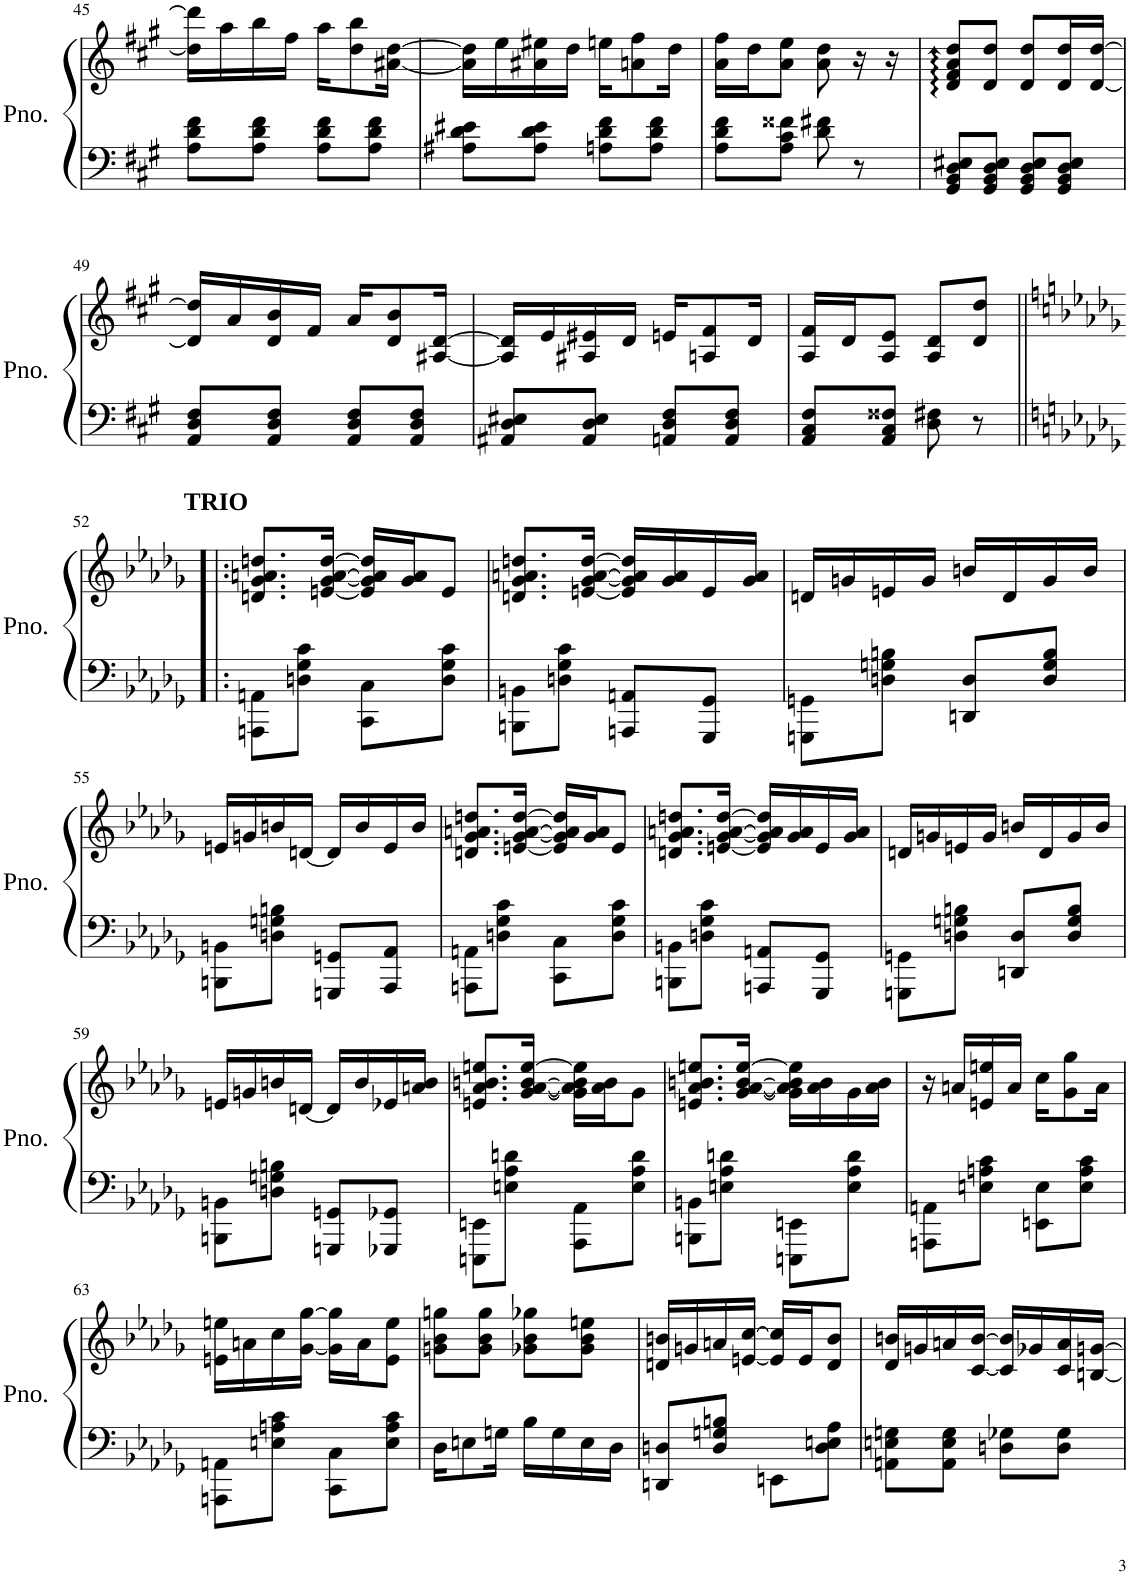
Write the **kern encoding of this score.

**kern	**kern
*part1	*part1
*staff2	*staff1
*I"Piano	*
*I'Pno.	*
!!LO:PB:g=z
*clefF4	*clefG2
*k[f#c#g#]	*k[f#c#g#]
*M2/4	*M2/4
=45	=45
8A\ 8d\ 8f#\L	16dd\] 16ddd\]LL
.	16aa\
8A\ 8d\ 8f#\J	16bb\
.	16ff#\JJ
8A\ 8d\ 8f#\L	16aa\KL
.	8dd\ 8bb\
8A\ 8d\ 8f#\J	.
.	[16a#X\ [16dd\Jk
=46	=46
8A#X\ 8d\ 8e#X\L	16a#\] 16dd\]LL
.	16ee\
8A#\ 8d\ 8e#\J	16a#X\ 16ee#X\
.	16dd\JJ
8An\ 8d\ 8f#\L	16een\KL
.	8an\ 8ff#\
8A\ 8d\ 8f#\J	.
.	16dd\Jk
=47	=47
8A\ 8d\ 8f#\L	16a\ 16ff#\LL
.	16dd\J
8A\ 8c#\ 8f##X\J	8a\ 8ee\J
8d\ 8f#X\	8a\ 8dd\
8r	16r
.	16r
=48	=48
8GG#/ 8BB/ 8D/ 8E#X/L	8d/ 8f#/ 8a/ 8dd/L
8GG#/ 8BB/ 8D/ 8E#/J	8d/ 8dd/J
8GG#/ 8BB/ 8D/ 8E#/L	8d/ 8dd/L
8GG#/ 8BB/ 8D/ 8E#/J	16d/ 16dd/L
.	[16d/ [16dd/JJ
!!LO:LB:g=z
=49	=49
8AA/ 8D/ 8F#/L	16d/] 16dd/]LL
.	16a/
8AA/ 8D/ 8F#/J	16d/ 16b/
.	16f#/JJ
8AA/ 8D/ 8F#/L	16a/KL
.	8d/ 8b/
8AA/ 8D/ 8F#/J	.
.	[16A#X/ [16d/Jk
=50	=50
8AA#X/ 8D/ 8E#X/L	16A#/] 16d/]LL
.	16e/
8AA#/ 8D/ 8E#/J	16A#X/ 16e#X/
.	16d/JJ
8AAn/ 8D/ 8F#/L	16en/KL
.	8An/ 8f#/
8AA/ 8D/ 8F#/J	.
.	16d/Jk
=51	=51
8AA/ 8C#/ 8F#/L	16A/ 16f#/LL
.	16d/J
8AA/ 8C#/ 8F##X/J	8A/ 8e/J
8D\ 8F#X\	8A/ 8d/L
8r	8d/ 8dd/J
!!LO:LB:g=z
=52!|:	=52!|:
*k[b-e-a-d-g-]	*k[b-e-a-d-g-]
!	!LO:TX:a:B:t=TRIO
8AAAn\ 8AAn\L	8.dn/ 8.g-/ 8.an/ 8.ddn/L
8Dn\ 8G-\ 8c\J	.
.	[16en/ [16g-/ [16a/ [16dd/Jk
8CC\ 8C\L	16e/] 16g-/] 16a/] 16dd/]LL
.	16g-/ 16a/J
8D\ 8G-\ 8c\J	8e/J
=53	=53
8BBBn\ 8BBn\L	8.dn/ 8.g-/ 8.an/ 8.ddn/L
8Dn\ 8G-\ 8c\J	.
.	[16en/ [16g-/ [16a/ [16dd/Jk
8AAAn/ 8AAn/L	16e/] 16g-/] 16a/] 16dd/]LL
.	16g-/ 16a/
8GGG-/ 8GG-/J	16e/
.	16g-/ 16a/JJ
=54	=54
8GGGn\ 8GGn\L	16dn/LL
.	16gn/
8Dn\ 8Gn\ 8Bn\J	16en/
.	16g/JJ
8DDn/ 8D/L	16bn/LL
.	16d/
8D/ 8G/ 8B/J	16g/
.	16b/JJ
!!LO:LB:g=z
=55	=55
8BBBn\ 8BBn\L	16en/LL
.	16gn/
8Dn\ 8Gn\ 8Bn\J	16bn/
.	[16dn/JJ
8GGGn/ 8GGn/L	16d/LL]
.	16b/
8AAA-/ 8AA-/J	16e/
.	16b/JJ
=56	=56
8AAAn\ 8AAn\L	8.dn/ 8.g-/ 8.an/ 8.ddn/L
8Dn\ 8G-\ 8c\J	.
.	[16en/ [16g-/ [16a/ [16dd/Jk
8CC\ 8C\L	16e/] 16g-/] 16a/] 16dd/]LL
.	16g-/ 16a/J
8D\ 8G-\ 8c\J	8e/J
=57	=57
8BBBn\ 8BBn\L	8.dn/ 8.g-/ 8.an/ 8.ddn/L
8Dn\ 8G-\ 8c\J	.
.	[16en/ [16g-/ [16a/ [16dd/Jk
8AAAn/ 8AAn/L	16e/] 16g-/] 16a/] 16dd/]LL
.	16g-/ 16a/
8GGG-/ 8GG-/J	16e/
.	16g-/ 16a/JJ
=58	=58
8GGGn\ 8GGn\L	16dn/LL
.	16gn/
8Dn\ 8Gn\ 8Bn\J	16en/
.	16g/JJ
8DDn/ 8D/L	16bn/LL
.	16d/
8D/ 8G/ 8B/J	16g/
.	16b/JJ
!!LO:LB:g=z
=59	=59
8BBBn\ 8BBn\L	16en/LL
.	16gn/
8Dn\ 8Gn\ 8Bn\J	16bn/
.	[16dn/JJ
8GGGn/ 8GGn/L	16d/LL]
.	16b/
8GGG-X/ 8GG-X/J	16e-X/
.	16an/ 16b/JJ
=60	=60
8EEEn\ 8EEn\L	8.en/ 8.a-/ 8.bn/ 8.een/L
8En\ 8A-\ 8dn\J	.
.	[16g-/ [16a-/ [16b/ [16ee/Jk
8AAA-\ 8AA-\L	16g-\] 16a-\] 16b\] 16ee\]LL
.	16a-\ 16b\J
8E\ 8A-\ 8d\J	8g-\J
=61	=61
8BBBn\ 8BBn\L	8.en/ 8.a-/ 8.bn/ 8.een/L
8En\ 8A-\ 8dn\J	.
.	[16g-/ [16a-/ [16b/ [16ee/Jk
8EEEn\ 8EEn\L	16g-\] 16a-\] 16b\] 16ee\]LL
.	16a-\ 16b\
8E\ 8A-\ 8d\J	16g-\
.	16a-\ 16b\JJ
=62	=62
8AAAn\ 8AAn\L	16r
.	16an/LL
8En\ 8An\ 8c\J	16en/ 16een/
.	16a/JJ
8EEn\ 8E\L	16cc\KL
.	8g-\ 8gg-\
8E\ 8A\ 8c\J	.
.	16a\Jk
!!LO:LB:g=z
=63	=63
8AAAn\ 8AAn\L	16en\ 16een\LL
.	16an\
8En\ 8An\ 8c\J	16cc\
.	[16g-\ [16gg-\JJ
8CC\ 8C\L	16g-\] 16gg-\]LL
.	16a\J
8E\ 8A\ 8c\J	8e\ 8ee\J
=64	=64
16D-\KL	8gn\ 8b-\ 8ggn\L
8En\	.
.	8g\ 8b-\ 8gg\J
16Gn\Jk	.
16B-\LL	8g-X\ 8b-\ 8gg-X\L
16G\	.
16E\	8g-\ 8b-\ 8een\J
16D-\JJ	.
=65	=65
8DDn/ 8Dn/L	16dn/ 16bn/LL
.	16gn/
8D/ 8Gn/ 8Bn/J	16an/
.	[16en/ [16cc/JJ
8EEn\L	16e/] 16cc/]LL
.	16e/J
8D\ 8En\ 8A-\J	8d/ 8b/J
=66	=66
8AAn\ 8En\ 8Gn\L	16d-/ 16bn/LL
.	16gn/
8AA\ 8E\ 8G\J	16an/
.	[16c/ [16b/JJ
8Dn\ 8G-X\L	16c/] 16b/]LL
.	16g-X/
8D\ 8G-\J	16c/ 16a/
.	[16Bn/ [16gn/JJ
=	=
*-	*-
